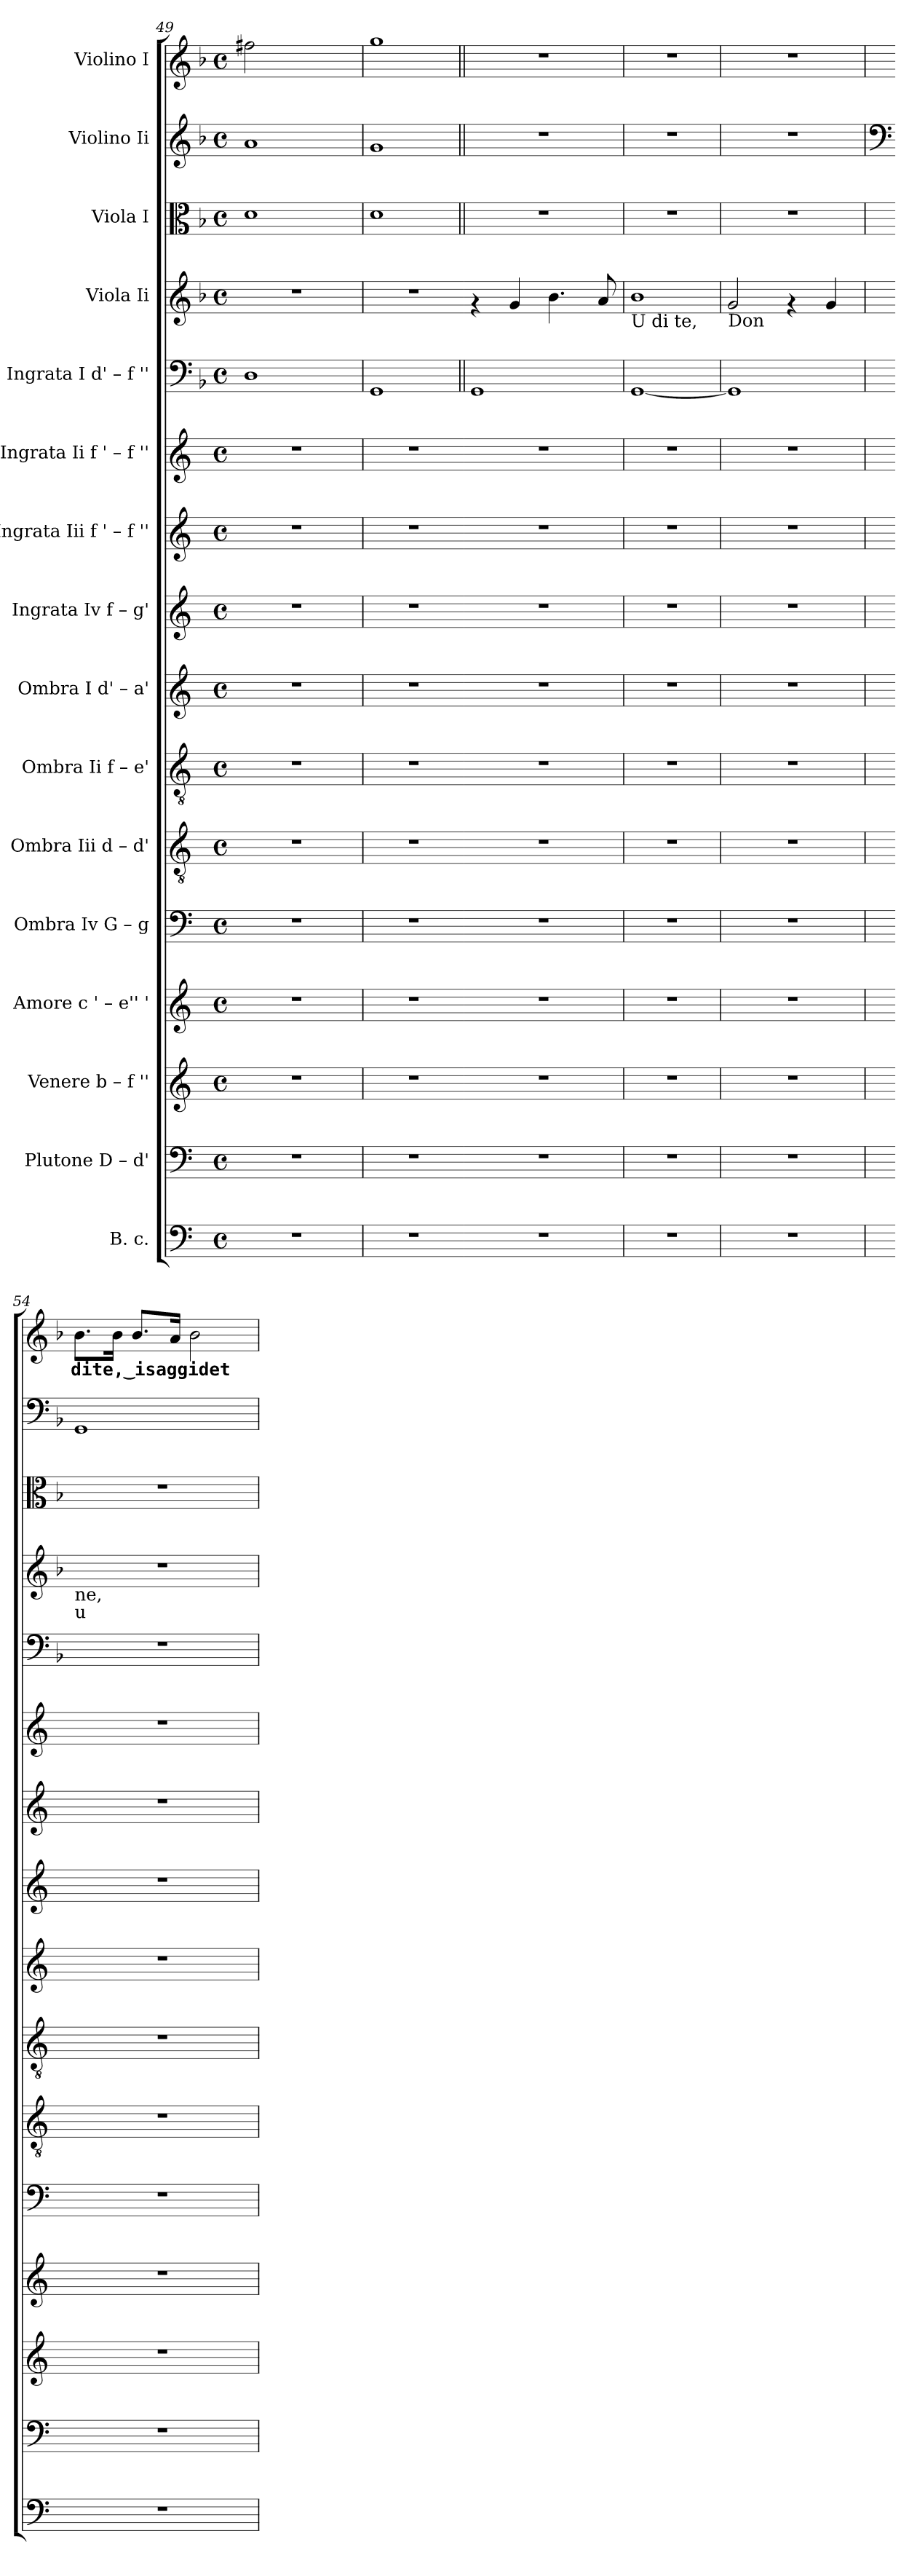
**kern	**kern	**kern	**kern	**kern	**kern	**kern	**kern	**kern	**kern	**kern	**kern	**kern	**kern	**kern	**kern	**text
*part16	*part15	*part14	*part13	*part12	*part11	*part10	*part9	*part8	*part7	*part6	*part5	*part4	*part3	*part2	*part1	*part1
*staff16	*staff15	*staff14	*staff13	*staff12	*staff11	*staff10	*staff9	*staff8	*staff7	*staff6	*staff5	*staff4	*staff3	*staff2	*staff1	*staff1
*I"B. c.	*I"Plutone  D – d'	*I"Venere  b – f ''	*I"Amore  c ' – e''  '	*I"Ombra Iv  G – g	*I"Ombra Iii  d – d'	*I"Ombra Ii  f – e'	*I"Ombra I  d' – a'	*I"Ingrata Iv  f – g'	*I"Ingrata Iii  f ' – f ''	*I"Ingrata Ii  f ' – f ''	*I"Ingrata I  d' – f ''	*I"Viola Ii	*I"Viola I	*I"Violino Ii	*I"Violino I	*
*clefF4	*clefF4	*clefG2	*clefG2	*clefF4	*clefGv2	*clefGv2	*clefG2	*clefG2	*clefG2	*clefG2	*clefF4	*clefG2	*clefC3	*clefG2	*clefG2	*
*k[]	*k[]	*k[]	*k[]	*k[]	*k[]	*k[]	*k[]	*k[]	*k[]	*k[]	*k[b-]	*k[b-]	*k[b-]	*k[b-]	*k[b-]	*
*C:	*C:	*C:	*C:	*C:	*C:	*C:	*C:	*C:	*C:	*C:	*F:	*F:	*F:	*F:	*F:	*
*M4/4	*M4/4	*M4/4	*M4/4	*M4/4	*M4/4	*M4/4	*M4/4	*M4/4	*M4/4	*M4/4	*M4/4	*M4/4	*M4/4	*M4/4	*M4/4	*
*met(c)	*met(c)	*met(c)	*met(c)	*met(c)	*met(c)	*met(c)	*met(c)	*met(c)	*met(c)	*met(c)	*met(c)	*met(c)	*met(c)	*met(c)	*met(c)	*
=49	=49	=49	=49	=49	=49	=49	=49	=49	=49	=49	=49	=49	=49	=49	=49	=49
!	!	!	!	!	!	!	!	!	!	!	!	!	!	!	!	!LO:LY:b:cj
1r	1r	1r	1r	1r	1r	1r	1r	1r	1r	1r	1D	1r	1d	1a	2ff#X\	.
.	.	.	.	.	.	.	.	.	.	.	.	.	.	.	2ryy	.
=50	=50	=50	=50	=50	=50	=50	=50	=50	=50	=50	=50	=50	=50	=50	=50	=50
!	!	!	!	!	!	!	!	!	!	!	!	!	!	!	!	!LO:LY:b:cj
1r	1r	1r	1r	1r	1r	1r	1r	1r	1r	1r	1GG	1r	1d	1g	1gg	.
=51	=51	=51	=51	=51	=51	=51	=51	=51	=51	=51||	=51||	=51||	=51||	=51||	=51||	=51||
1r	1r	1r	1r	1r	1r	1r	1r	1r	1r	1r	1GG	4rf	1r	1r	1r	.
.	.	.	.	.	.	.	.	.	.	.	.	4g/	.	.	.	.
.	.	.	.	.	.	.	.	.	.	.	.	4.b-\	.	.	.	.
.	.	.	.	.	.	.	.	.	.	.	.	8a/	.	.	.	.
=52	=52	=52	=52	=52	=52	=52	=52	=52	=52	=52	=52	=52	=52	=52	=52	=52
!	!	!	!	!	!	!	!	!	!	!	!	!LO:TX:b:t=U di te,	!	!	!	!
1r	1r	1r	1r	1r	1r	1r	1r	1r	1r	1r	[<1GG	1b-	1r	1r	1r	.
=53	=53	=53	=53	=53	=53	=53	=53	=53	=53	=53	=53	=53	=53	=53	=53	=53
!	!	!	!	!	!	!	!	!	!	!	!	!LO:TX:b:t=Don	!	!	!	!
1r	1r	1r	1r	1r	1r	1r	1r	1r	1r	1r	1GG]	2g/	1r	1r	1r	.
.	.	.	.	.	.	.	.	.	.	.	.	4rf	.	.	.	.
.	.	.	.	.	.	.	.	.	.	.	.	4g/	.	.	.	.
!!LO:PB:g=z
=54	=54	=54	=54	=54	=54	=54	=54	=54	=54	=54	=54	=54	=54	=54	=54	=54
*	*	*	*	*	*	*	*	*	*	*	*	*	*	*clefF4	*	*
!	!	!	!	!	!	!	!	!	!	!	!	!LO:TX:b:t=ne,	!	!	!	!
!	!	!	!	!	!	!	!	!	!	!	!	!LO:TX:b:t=u	!	!	!	!
!	!	!	!	!	!	!	!	!	!	!	!	!	!	!	!	!LO:LY:b:cj
1r	1r	1r	1r	1r	1r	1r	1r	1r	1r	1r	1r	1r	1r	1GG	8.b-\L	dite,‿isaggidet-
!	!	!	!	!	!	!	!	!	!	!	!	!	!	!	!	!LO:LY:b:cj
.	.	.	.	.	.	.	.	.	.	.	.	.	.	.	16b-\Jk	--
!	!	!	!	!	!	!	!	!	!	!	!	!	!	!	!	!LO:LY:b:cj
.	.	.	.	.	.	.	.	.	.	.	.	.	.	.	8.b-/L	--
!	!	!	!	!	!	!	!	!	!	!	!	!	!	!	!	!LO:LY:b:cj
.	.	.	.	.	.	.	.	.	.	.	.	.	.	.	16a/Jk	--
!	!	!	!	!	!	!	!	!	!	!	!	!	!	!	!	!LO:LY:b:cj
.	.	.	.	.	.	.	.	.	.	.	.	.	.	.	2b-\	--
=	=	=	=	=	=	=	=	=	=	=	=	=	=	=	=	=
*-	*-	*-	*-	*-	*-	*-	*-	*-	*-	*-	*-	*-	*-	*-	*-	*-
